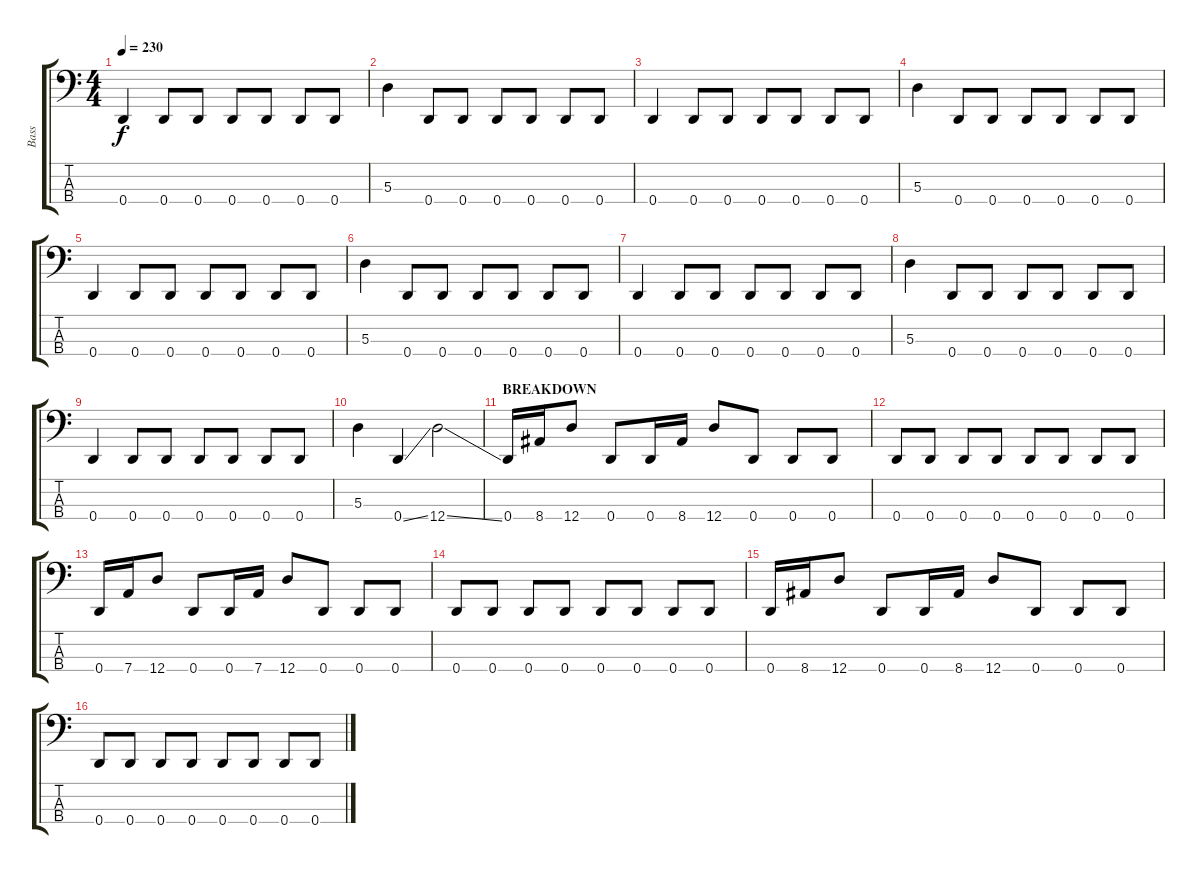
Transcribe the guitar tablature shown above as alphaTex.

\track ("Bass" "Bass") {instrument electricbassfinger}
\staff {score tabs}
\tuning (G2 D2 A1 D1) {hide}
\ts (4 4)
\tempo 230
\clef f4
\ks c
0.4.4{dy f} 0.4.8 0.4.8 0.4.8 0.4.8 0.4.8 0.4.8 |
5.3.4 0.4.8 0.4.8 0.4.8 0.4.8 0.4.8 0.4.8 |
0.4.4 0.4.8 0.4.8 0.4.8 0.4.8 0.4.8 0.4.8 |
5.3.4 0.4.8 0.4.8 0.4.8 0.4.8 0.4.8 0.4.8 |
0.4.4 0.4.8 0.4.8 0.4.8 0.4.8 0.4.8 0.4.8 |
5.3.4 0.4.8 0.4.8 0.4.8 0.4.8 0.4.8 0.4.8 |
0.4.4 0.4.8 0.4.8 0.4.8 0.4.8 0.4.8 0.4.8 |
5.3.4 0.4.8 0.4.8 0.4.8 0.4.8 0.4.8 0.4.8 |
0.4.4 0.4.8 0.4.8 0.4.8 0.4.8 0.4.8 0.4.8 |
5.3.4 0.4{ss}.4 12.4{ss}.2 |
\section ("" "BREAKDOWN")
0.4.16 8.4.16 12.4.8 0.4.8 0.4.16 8.4.16 12.4.8 0.4.8 0.4.8 0.4.8 |
0.4.8 0.4.8 0.4.8 0.4.8 0.4.8 0.4.8 0.4.8 0.4.8 |
0.4.16 7.4.16 12.4.8 0.4.8 0.4.16 7.4.16 12.4.8 0.4.8 0.4.8 0.4.8 |
0.4.8 0.4.8 0.4.8 0.4.8 0.4.8 0.4.8 0.4.8 0.4.8 |
0.4.16 8.4.16 12.4.8 0.4.8 0.4.16 8.4.16 12.4.8 0.4.8 0.4.8 0.4.8 |
0.4.8 0.4.8 0.4.8 0.4.8 0.4.8 0.4.8 0.4.8 0.4.8
